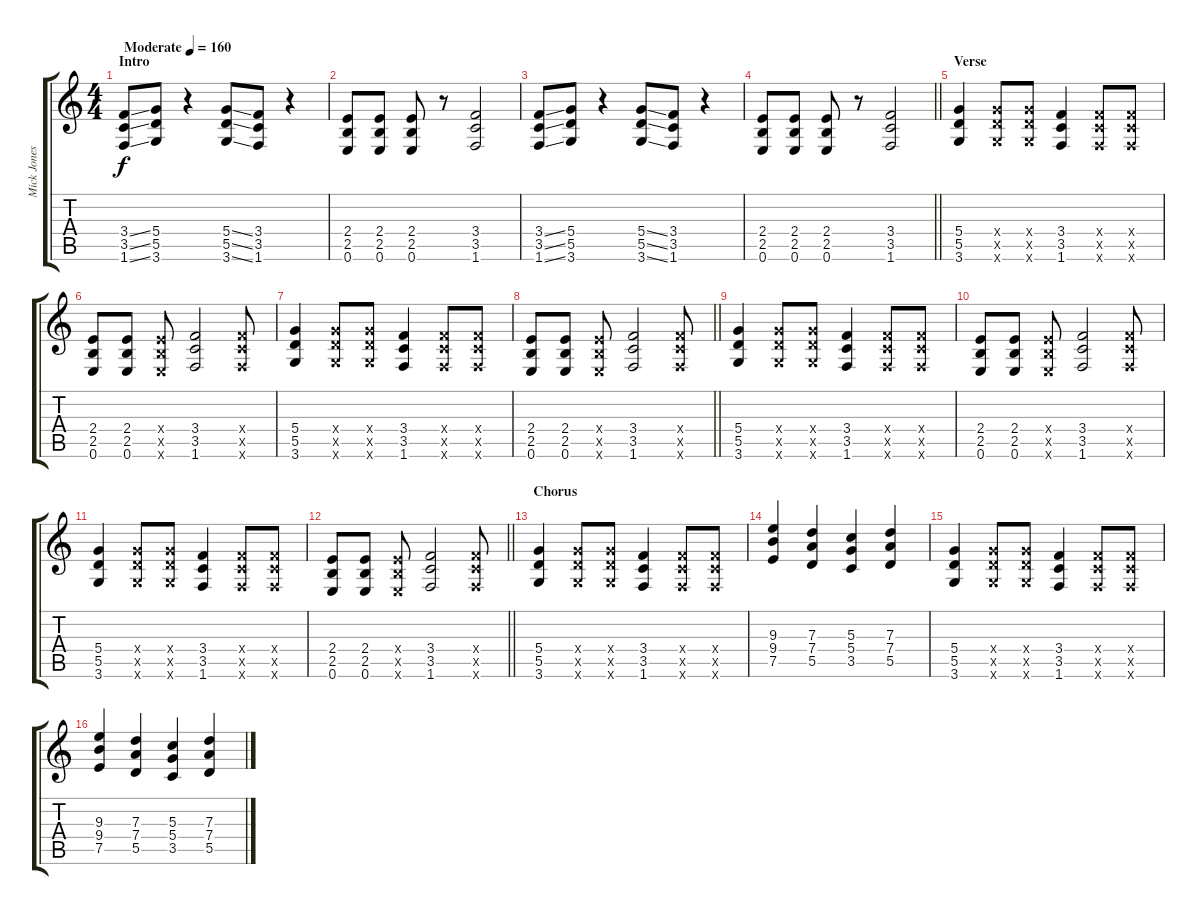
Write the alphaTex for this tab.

\track ("Mick Jones - Lead Guitar" "Mick Jones") {instrument overdrivenguitar}
\staff {score tabs}
\tuning (E4 B3 G3 D3 A2 E2) {hide}
\ts (4 4)
\section ("" "Intro")
\tempo (160 "Moderate")
\clef g2
\ks c
(3.4{ss} 3.5{ss} 1.6{ss}).8{dy f instrument overdrivenguitar} (5.4 5.5 3.6).8 r.4 (5.4{ss} 5.5{ss} 3.6{ss}).8 (3.4 3.5 1.6).8 r.4 |
(2.4 2.5 0.6).8 (2.4 2.5 0.6).8 (2.4 2.5 0.6).8 r.8 (3.4 3.5 1.6).2 |
(3.4{ss} 3.5{ss} 1.6{ss}).8 (5.4 5.5 3.6).8 r.4 (5.4{ss} 5.5{ss} 3.6{ss}).8 (3.4 3.5 1.6).8 r.4 |
\barLineRight lightlight
(2.4 2.5 0.6).8 (2.4 2.5 0.6).8 (2.4 2.5 0.6).8 r.8 (3.4 3.5 1.6).2 |
\section ("" "Verse")
(5.4 5.5 3.6).4 (5.4{x} 5.5{x} 3.6{x}).8 (5.4{x} 5.5{x} 3.6{x}).8 (3.4 3.5 1.6).4 (3.4{x} 3.5{x} 1.6{x}).8 (3.4{x} 3.5{x} 1.6{x}).8 |
(2.4 2.5 0.6).8 (2.4 2.5 0.6).8 (2.4{x} 2.5{x} 0.6{x}).8 (3.4 3.5 1.6).2 (3.4{x} 3.5{x} 1.6{x}).8 |
(5.4 5.5 3.6).4 (5.4{x} 5.5{x} 3.6{x}).8 (5.4{x} 5.5{x} 3.6{x}).8 (3.4 3.5 1.6).4 (3.4{x} 3.5{x} 1.6{x}).8 (3.4{x} 3.5{x} 1.6{x}).8 |
\barLineRight lightlight
(2.4 2.5 0.6).8 (2.4 2.5 0.6).8 (2.4{x} 2.5{x} 0.6{x}).8 (3.4 3.5 1.6).2 (3.4{x} 3.5{x} 1.6{x}).8 |
(5.4 5.5 3.6).4 (5.4{x} 5.5{x} 3.6{x}).8 (5.4{x} 5.5{x} 3.6{x}).8 (3.4 3.5 1.6).4 (3.4{x} 3.5{x} 1.6{x}).8 (3.4{x} 3.5{x} 1.6{x}).8 |
(2.4 2.5 0.6).8 (2.4 2.5 0.6).8 (2.4{x} 2.5{x} 0.6{x}).8 (3.4 3.5 1.6).2 (3.4{x} 3.5{x} 1.6{x}).8 |
(5.4 5.5 3.6).4 (5.4{x} 5.5{x} 3.6{x}).8 (5.4{x} 5.5{x} 3.6{x}).8 (3.4 3.5 1.6).4 (3.4{x} 3.5{x} 1.6{x}).8 (3.4{x} 3.5{x} 1.6{x}).8 |
\barLineRight lightlight
(2.4 2.5 0.6).8 (2.4 2.5 0.6).8 (2.4{x} 2.5{x} 0.6{x}).8 (3.4 3.5 1.6).2 (3.4{x} 3.5{x} 1.6{x}).8 |
\section ("" "Chorus")
(5.4 5.5 3.6).4 (5.4{x} 5.5{x} 3.6{x}).8 (5.4{x} 5.5{x} 3.6{x}).8 (3.4 3.5 1.6).4 (3.4{x} 3.5{x} 1.6{x}).8 (3.4{x} 3.5{x} 1.6{x}).8 |
(9.3 9.4 7.5).4 (7.3 7.4 5.5).4 (5.3 5.4 3.5).4 (7.3 7.4 5.5).4 |
(5.4 5.5 3.6).4 (5.4{x} 5.5{x} 3.6{x}).8 (5.4{x} 5.5{x} 3.6{x}).8 (3.4 3.5 1.6).4 (3.4{x} 3.5{x} 1.6{x}).8 (3.4{x} 3.5{x} 1.6{x}).8 |
(9.3 9.4 7.5).4 (7.3 7.4 5.5).4 (5.3 5.4 3.5).4 (7.3 7.4 5.5).4
